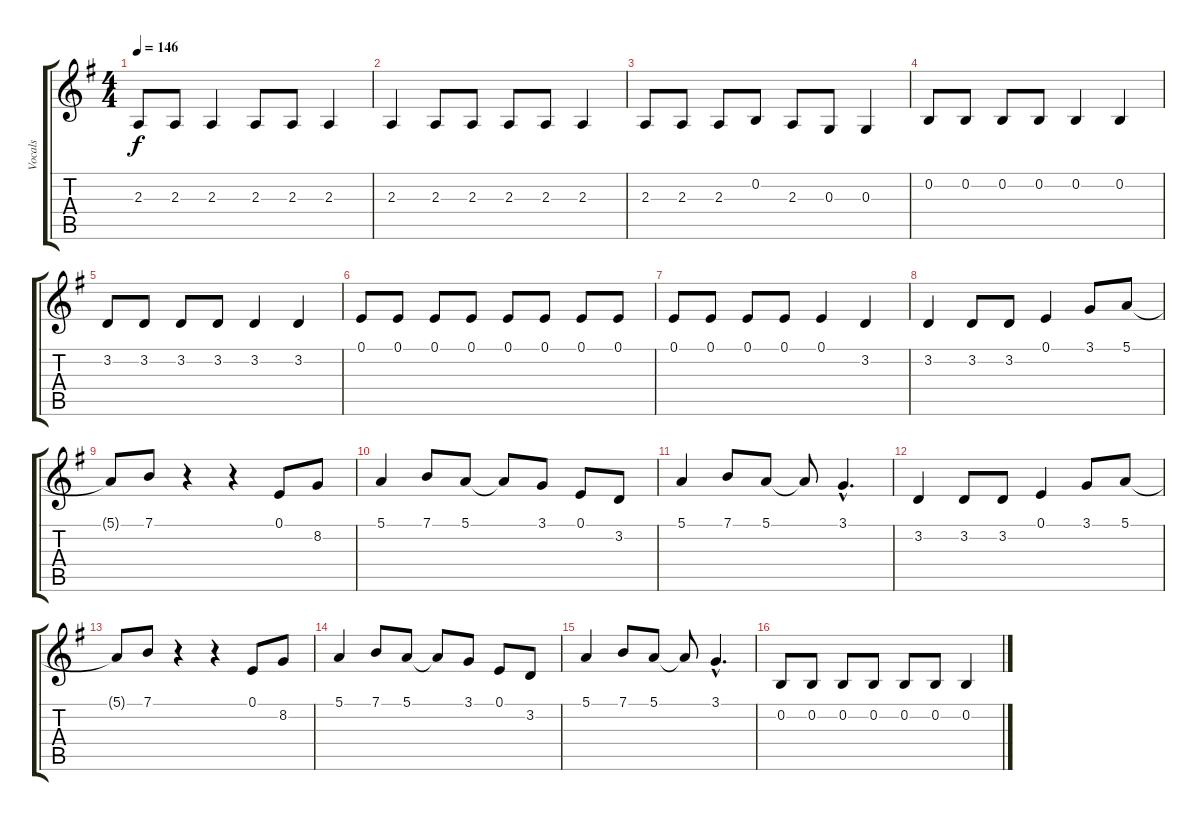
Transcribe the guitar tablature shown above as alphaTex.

\track ("Vocals" "Vocals") {instrument tenorsax}
\staff {score tabs}
\tuning (E4 B3 G3 D3 A2 E2) {hide}
\ts (4 4)
\tempo 146
\clef g2
\ks g
2.3.8{dy f} 2.3.8 2.3.4 2.3.8 2.3.8 2.3.4 |
2.3.4 2.3.8 2.3.8 2.3.8 2.3.8 2.3.4 |
2.3.8 2.3.8 2.3.8 0.2.8 2.3.8 0.3.8 0.3.4 |
0.2.8 0.2.8 0.2.8 0.2.8 0.2.4 0.2.4 |
3.2.8 3.2.8 3.2.8 3.2.8 3.2.4 3.2.4 |
0.1.8 0.1.8 0.1.8 0.1.8 0.1.8 0.1.8 0.1.8 0.1.8 |
0.1.8 0.1.8 0.1.8 0.1.8 0.1.4 3.2.4 |
3.2.4 3.2.8 3.2.8 0.1.4 3.1.8 5.1.8 |
5.1{t}.8 7.1.8 r.4 r.4 0.1.8 8.2.8 |
5.1.4 7.1.8 5.1.8 5.1{t}.8 3.1.8 0.1.8 3.2.8 |
5.1.4 7.1.8 5.1.8 5.1{t}.8 3.1{hac}.4{d} |
3.2.4 3.2.8 3.2.8 0.1.4 3.1.8 5.1.8 |
5.1{t}.8 7.1.8 r.4 r.4 0.1.8 8.2.8 |
5.1.4 7.1.8 5.1.8 5.1{t}.8 3.1.8 0.1.8 3.2.8 |
5.1.4 7.1.8 5.1.8 5.1{t}.8 3.1{hac}.4{d} |
0.2.8 0.2.8 0.2.8 0.2.8 0.2.8 0.2.8 0.2.4
